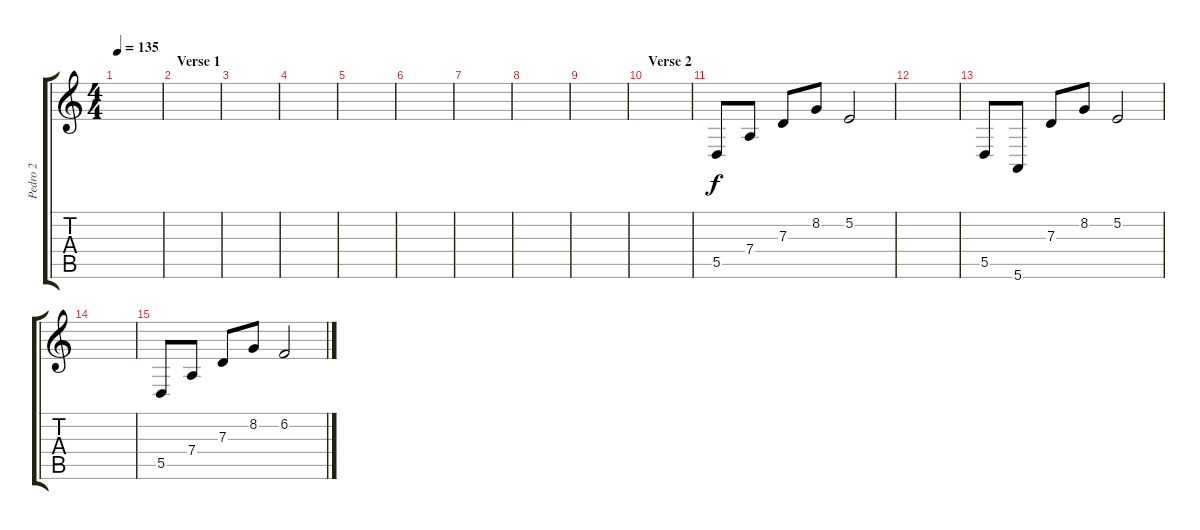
\track ("Pedro 2" "Pedro 2") {instrument tubularbells}
\staff {score tabs}
\tuning (E4 B3 G3 D3 A2 E2) {hide}
\ts (4 4)
\tempo 135
\clef g2
\ks c
|
\section ("" "Verse 1")
|
|
|
|
|
|
|
|
\section ("" "Verse 2")
|
5.5.8 7.4.8 7.3.8 8.2.8 5.2.2 |
|
5.5.8 5.6.8 7.3.8 8.2.8 5.2.2 |
|
5.5.8 7.4.8 7.3.8 8.2.8 6.2.2
